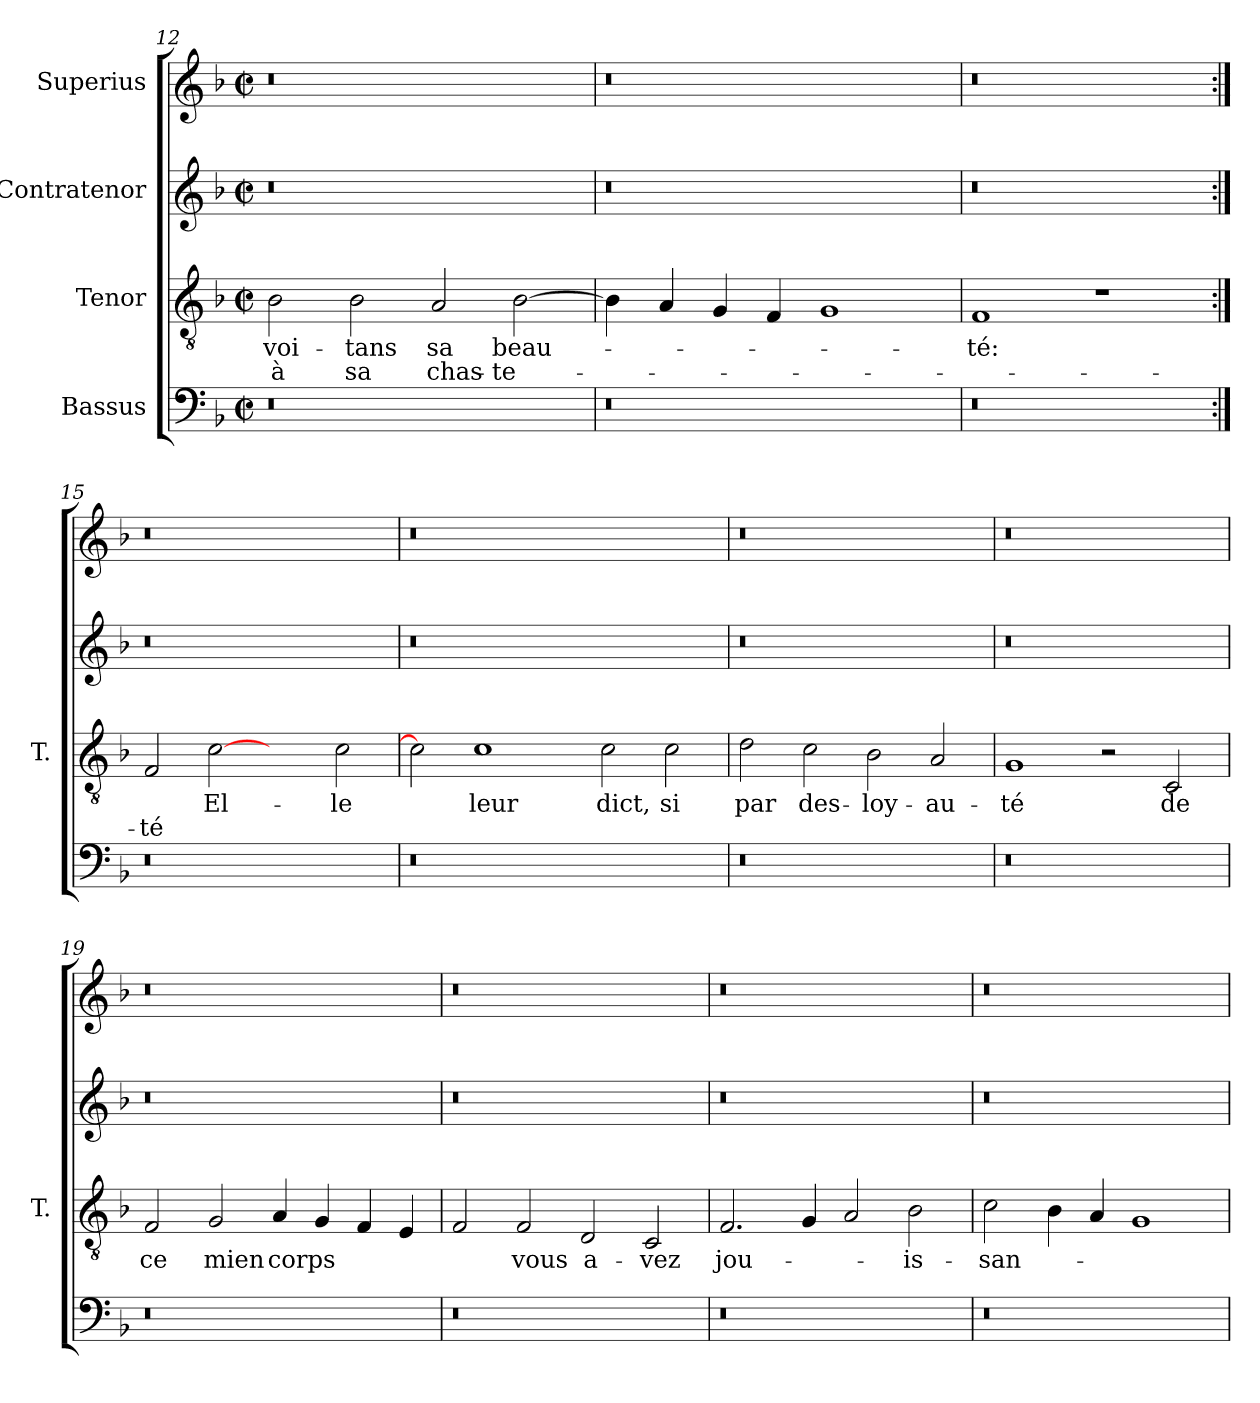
**kern	**kern	**text	**text	**kern	**kern
*part4	*part3	*part3	*part3	*part2	*part1
*staff4	*staff3	*staff3	*staff3	*staff2	*staff1
*I"Bassus	*I"Tenor	*	*	*I"Contratenor	*I"Superius
*	*I'T.	*	*	*	*
*clefF4	*clefGv2	*	*	*clefG2	*clefG2
*k[b-]	*k[b-]	*	*	*k[b-]	*k[b-]
*F:	*F:	*	*	*F:	*F:
*M2/2	*M2/2	*	*	*M2/2	*M2/2
*met(c|)	*met(c|)	*	*	*met(c|)	*met(c|)
=12	=12	=12	=12	=12	=12
!LO:N:vis=0	!	!	!	!LO:N:vis=0	!LO:N:vis=0
1r	2B-\	-voi-	à	1r	1r
.	2B-\	-tans	sa	.	.
1ryy	2A/	sa	chas-	1ryy	1ryy
.	[2B-\	beau-	-te-	.	.
=13	=13	=13	=13	=13	=13
!LO:N:vis=0	!	!	!	!LO:N:vis=0	!LO:N:vis=0
1r	4B-\]	.	.	1r	1r
.	4A/	.	.	.	.
.	4G/	.	.	.	.
.	4F/	.	.	.	.
1ryy	1G/	.	.	1ryy	1ryy
=14	=14	=14	=14	=14	=14
!LO:N:vis=0	!	!	!	!LO:N:vis=0	!LO:N:vis=0
1r	1F/	-té:	.	1r	1r
1ryy	1r	.	.	1ryy	1ryy
!!LO:LB:g=z
=15:|!	=15:|!	=15:|!	=15:|!	=15:|!	=15:|!
!LO:N:vis=0	!	!	!	!LO:N:vis=0	!LO:N:vis=0
1r	2F/	.	-té	1r	1r
.	[2c\	El-	.	.	.
1ryy	2ryy	.	.	1ryy	1ryy
.	2c\	-le	.	.	.
=16	=16	=16	=16	=16	=16
!LO:N:vis=0	!	!	!	!LO:N:vis=0	!LO:N:vis=0
1r	2c\]	.	.	1r	1r
.	1c\	leur	.	.	.
1ryy	.	.	.	1ryy	1ryy
.	2c\	dict,	.	.	.
2ryy	2c\	si	.	2ryy	2ryy
=17	=17	=17	=17	=17	=17
!LO:N:vis=0	!	!	!	!LO:N:vis=0	!LO:N:vis=0
1r	2d\	par	.	1r	1r
.	2c\	des-	.	.	.
1ryy	2B-\	-loy-	.	1ryy	1ryy
.	2A/	-au-	.	.	.
=18	=18	=18	=18	=18	=18
!LO:N:vis=0	!	!	!	!LO:N:vis=0	!LO:N:vis=0
1r	1G/	-té	.	1r	1r
1ryy	2r	.	.	1ryy	1ryy
.	2C/	de	.	.	.
=19	=19	=19	=19	=19	=19
!LO:N:vis=0	!	!	!	!LO:N:vis=0	!LO:N:vis=0
1r	2F/	ce	.	1r	1r
.	2G/	mien	.	.	.
1ryy	4A/	corps	.	1ryy	1ryy
.	4G/	.	.	.	.
.	4F/	.	.	.	.
.	4E/	.	.	.	.
=20	=20	=20	=20	=20	=20
!LO:N:vis=0	!	!	!	!LO:N:vis=0	!LO:N:vis=0
1r	2F/	.	.	1r	1r
.	2F/	vous	.	.	.
1ryy	2D/	a-	.	1ryy	1ryy
.	2C/	-vez	.	.	.
!!LO:PB:g=z
=21	=21	=21	=21	=21	=21
!LO:N:vis=0	!	!	!	!LO:N:vis=0	!LO:N:vis=0
1r	2.F/	jou-	.	1r	1r
.	4G/	.	.	.	.
1ryy	2A/	.	.	1ryy	1ryy
.	2B-\	-is-	.	.	.
=22	=22	=22	=22	=22	=22
!LO:N:vis=0	!	!	!	!LO:N:vis=0	!LO:N:vis=0
1r	2c\	-san-	.	1r	1r
.	4B-\	.	.	.	.
.	4A/	.	.	.	.
1ryy	1G/	.	.	1ryy	1ryy
=	=	=	=	=	=
*-	*-	*-	*-	*-	*-
